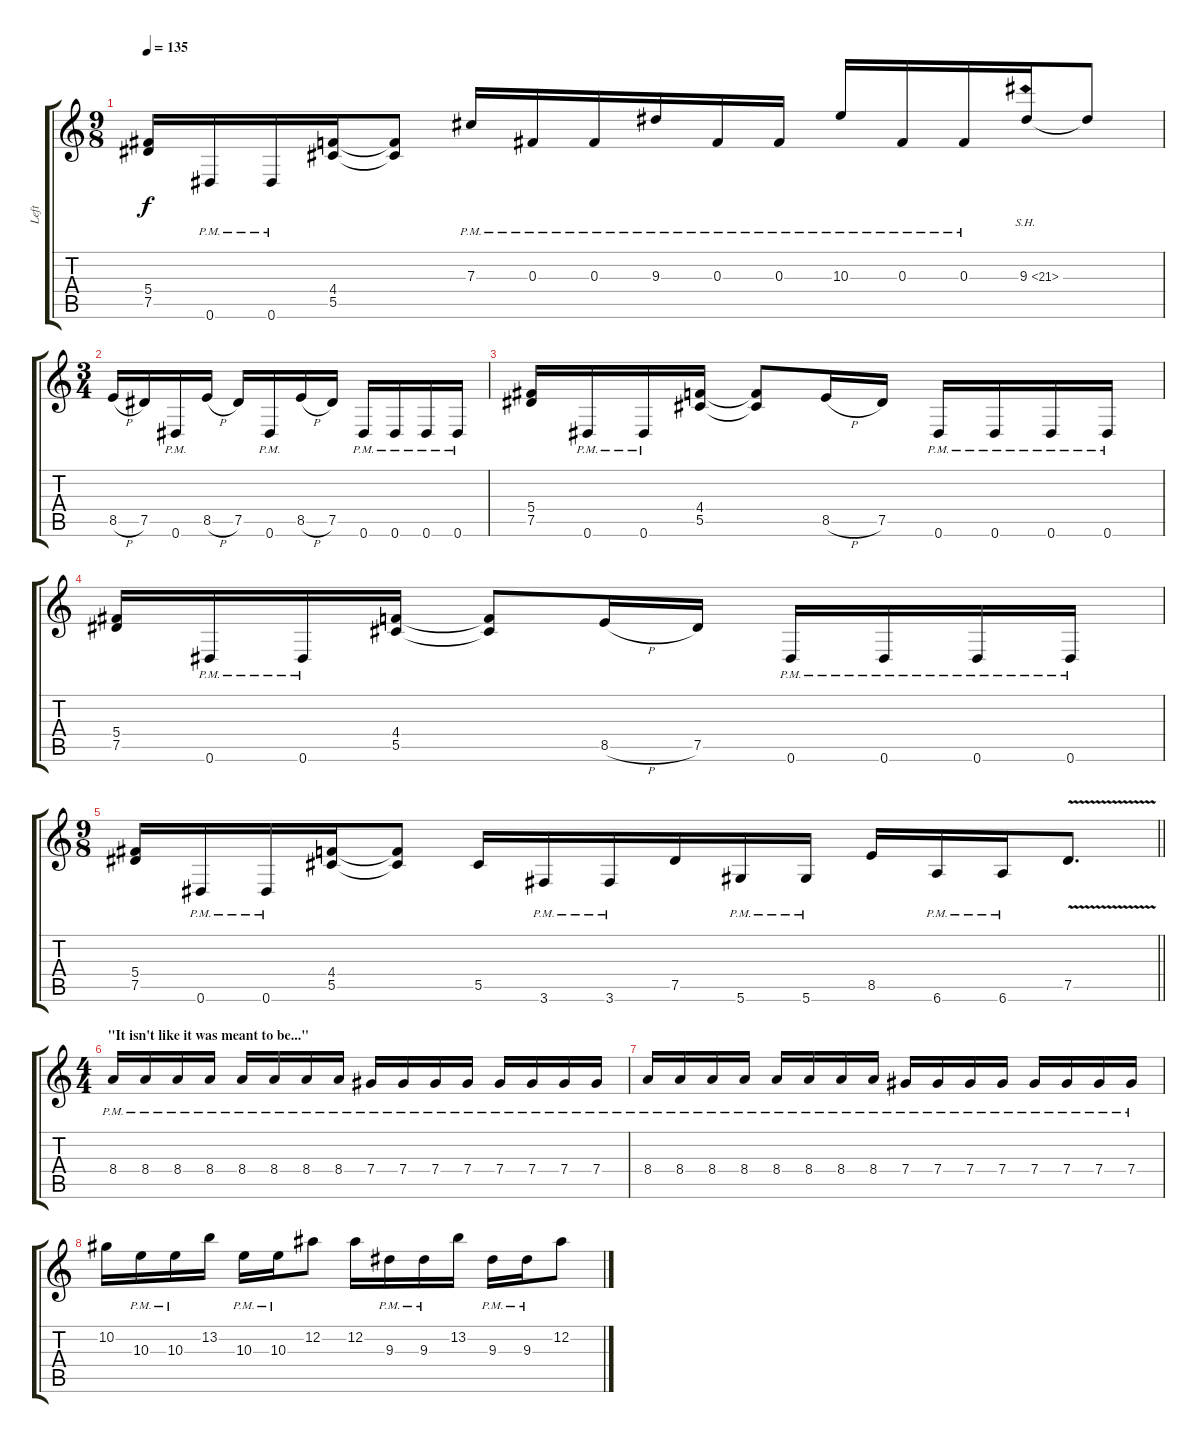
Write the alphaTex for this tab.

\track ("Left" "Left") {instrument distortionguitar}
\staff {score tabs}
\tuning (Eb4 Bb3 Gb3 Db3 Ab2 Eb2) {hide}
\ts (9 8)
\tempo 135
\clef g2
\ks c
(5.4 7.5).16{dy f} 0.6{pm}.16 0.6{pm}.16 (4.4 5.5).16 (4.4{t} 5.5{t}).8 7.3{pm}.16 0.3{pm}.16 0.3{pm}.16 9.3{pm}.16 0.3{pm}.16 0.3{pm}.16 10.3{pm}.16 0.3{pm}.16 0.3{pm}.16 9.3{sh 12}.16 9.3{t}.8 |
\ts (3 4)
8.5{h}.16 7.5.16 0.6{pm}.16 8.5{h}.16 7.5.16 0.6{pm}.16 8.5{h}.16 7.5.16 0.6{pm}.16 0.6{pm}.16 0.6{pm}.16 0.6{pm}.16 |
(5.4 7.5).16 0.6{pm}.16 0.6{pm}.16 (4.4 5.5).16 (4.4{t} 5.5{t}).8 8.5{h}.16 7.5.16 0.6{pm}.16 0.6{pm}.16 0.6{pm}.16 0.6{pm}.16 |
(5.4 7.5).16 0.6{pm}.16 0.6{pm}.16 (4.4 5.5).16 (4.4{t} 5.5{t}).8 8.5{h}.16 7.5.16 0.6{pm}.16 0.6{pm}.16 0.6{pm}.16 0.6{pm}.16 |
\ts (9 8)
\barLineRight lightlight
(5.4 7.5).16 0.6{pm}.16 0.6{pm}.16 (4.4 5.5).16 (4.4{t} 5.5{t}).8 5.5.16 3.6{pm}.16 3.6{pm}.16 7.5.16 5.6{pm}.16 5.6{pm}.16 8.5.16 6.6{pm}.16 6.6{pm}.16 7.5{v}.8{d} |
\ts (4 4)
\section ("" "\"It isn't like it was meant to be...\"")
8.4{pm}.16 8.4{pm}.16 8.4{pm}.16 8.4{pm}.16 8.4{pm}.16 8.4{pm}.16 8.4{pm}.16 8.4{pm}.16 7.4{pm}.16 7.4{pm}.16 7.4{pm}.16 7.4{pm}.16 7.4{pm}.16 7.4{pm}.16 7.4{pm}.16 7.4{pm}.16 |
8.4{pm}.16 8.4{pm}.16 8.4{pm}.16 8.4{pm}.16 8.4{pm}.16 8.4{pm}.16 8.4{pm}.16 8.4{pm}.16 7.4{pm}.16 7.4{pm}.16 7.4{pm}.16 7.4{pm}.16 7.4{pm}.16 7.4{pm}.16 7.4{pm}.16 7.4{pm}.16 |
10.2.16 10.3{pm}.16 10.3{pm}.16 13.2.16 10.3{pm}.16 10.3{pm}.16 12.2.8 12.2.16 9.3{pm}.16 9.3{pm}.16 13.2.16 9.3{pm}.16 9.3{pm}.16 12.2.8
